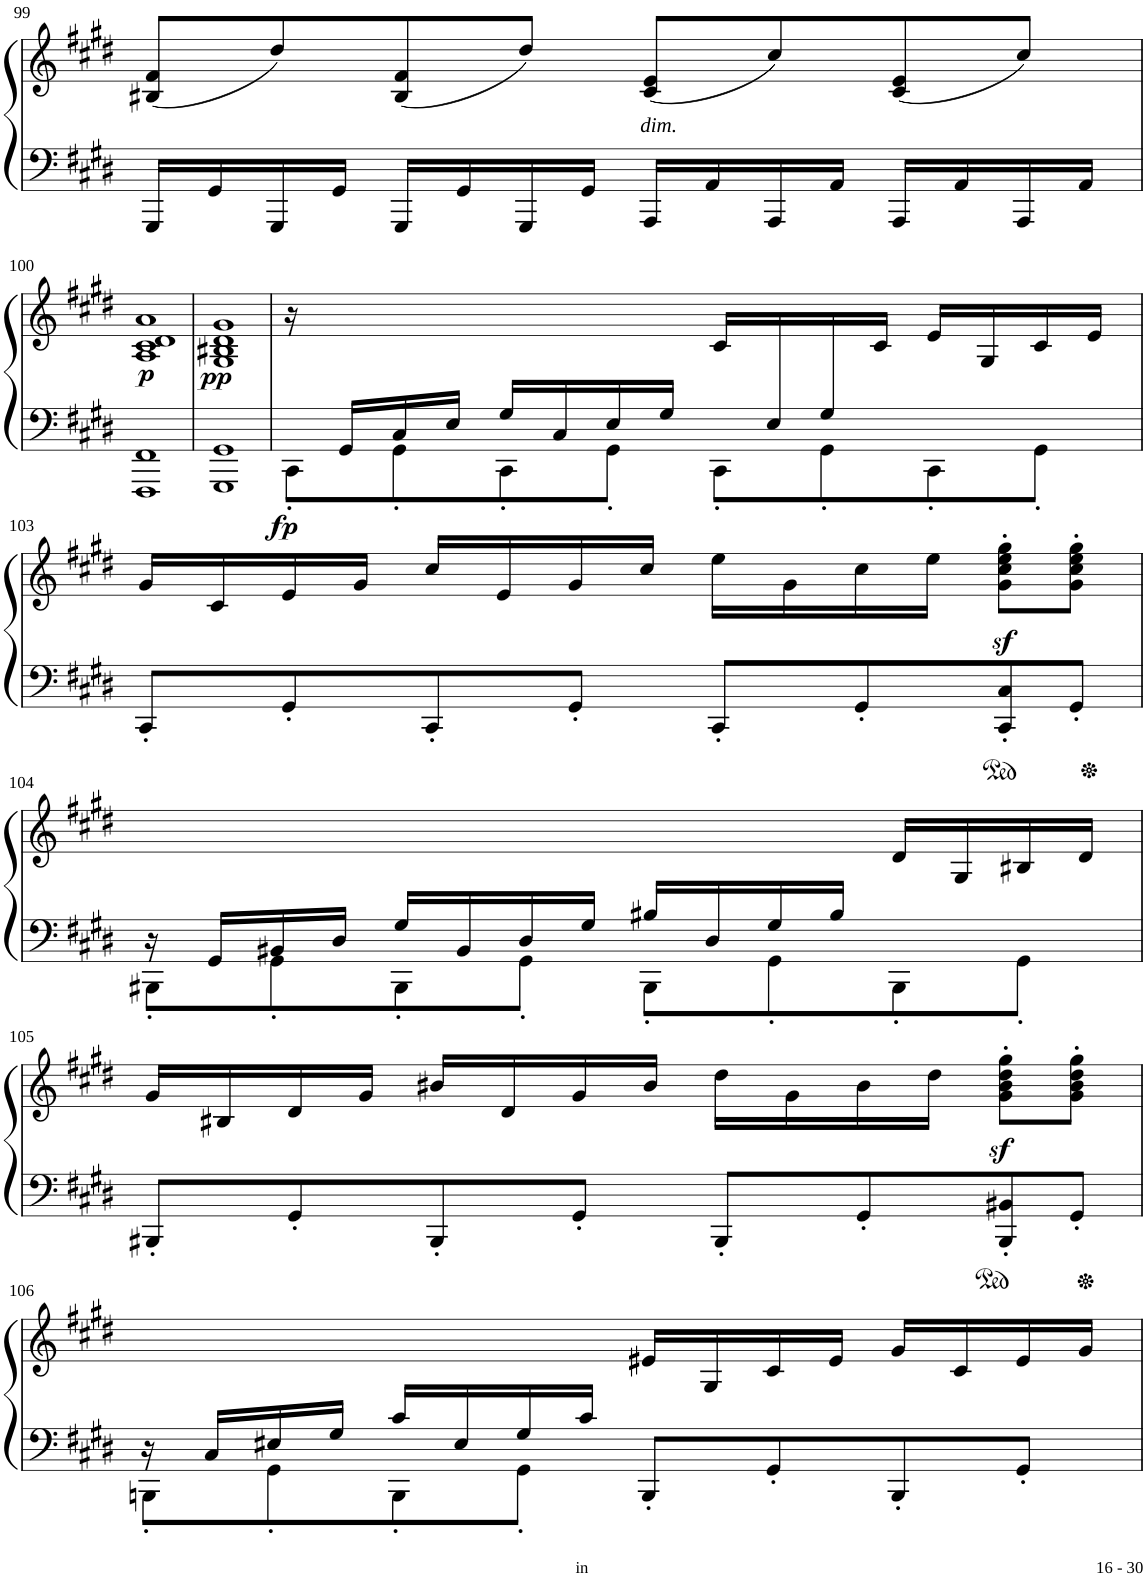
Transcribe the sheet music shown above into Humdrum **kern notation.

**kern	**kern	**dynam
*part1	*part1	*part1
*staff2	*staff1	*staff1/2
*I"Piano	*	*
*I'Pno	*	*
!!LO:PB:g=z
*clefF4	*clefG2	*
*k[f#c#g#d#]	*k[f#c#g#d#]	*
*M4/4	*M4/4	*
*met(c)	*met(c)	*
=99	=99	=99
16GGG#/LL	(8B#X/ 8f#/L	.
16GG#/	.	.
16GGG#/	8dd#/)	.
16GG#/JJ	.	.
16GGG#/LL	(8B#/ 8f#/	.
16GG#/	.	.
16GGG#/	8dd#/J)	.
16GG#/JJ	.	.
!	!	!LO:DY:a=2
16AAA/LL	(8c#/ 8e/L	other-dynamics
16AA/	.	.
16AAA/	8cc#/)	.
16AA/JJ	.	.
16AAA/LL	(8c#/ 8e/	.
16AA/	.	.
16AAA/	8cc#/J)	.
16AA/JJ	.	.
!!LO:LB:g=z
=100	=100	=100
!	!	!LO:DY:b
1FFF# 1FF#	1A 1c# 1d# 1a	p
=101	=101	=101
!	!	!LO:DY:b
1GGG# 1GG#	1G# 1B#X 1d# 1g#	pp
=102	=102	=102
*^	*	*
!	!	!	!LO:DY:b=2
16ryy	8CC#'<\L	16r	fp
16GG#/LL	.	4..ryy	.
16C#/	8GG#'<\	.	.
16E/JJ	.	.	.
16G#/LL	8CC#'<\	.	.
16C#/	.	.	.
16E/	8GG#'<\J	.	.
16G#/JJ	.	.	.
16ryy	8CC#'<\L	16c#/LL	.
16E/	.	8ryy	.
16G#/	8GG#'<\	.	.
4ryy	.	16c#/JJ	.
.	8CC#'<\	16e/LL	.
.	.	16G#/	.
.	8GG#'<\J	16c#/	.
16ryy	.	16e/JJ	.
*v	*v	*	*
!!LO:LB:g=z
=103	=103	=103
8CC#'/L	16g#/LL	.
.	16c#/	.
8GG#'/	16e/	.
.	16g#/JJ	.
8CC#'/	16cc#/LL	.
.	16e/	.
8GG#'/J	16g#/	.
.	16cc#/JJ	.
8CC#'/L	16ee\LL	.
.	16g#\	.
8GG#'/	16cc#\	.
.	16ee\JJ	.
8CC#/' 8C#/'	8g#\z<' 8cc#\z<' 8ee\z<' 8gg#\z<'L	.
8GG#'/J	8g#\' 8cc#\' 8ee\' 8gg#\'J	.
!!LO:LB:g=z
=104	=104	=104
*^	*	*
16ryy	8BBB#X'<\L	16r	.
16GG#/LL	.	8.ryy	.
16BB#X/	8GG#'<\	.	.
16D#/JJ	.	.	.
16G#/LL	8BBB#'<\	.	.
16BB#/	.	.	.
16D#/	8GG#'<\J	.	.
16G#/JJ	.	.	.
16B#X/LL	8BBB#'<\L	.	.
16D#/	.	.	.
16G#/	8GG#'<\	.	.
16B#/JJ	.	.	.
4ryy	8BBB#'<\	16d#/LL	.
.	.	16G#/	.
.	8GG#'<\J	16B#X/	.
.	.	16d#/JJ	.
*v	*v	*	*
!!LO:LB:g=z
=105	=105	=105
8BBB#X'/L	16g#/LL	.
.	16B#X/	.
8GG#'/	16d#/	.
.	16g#/JJ	.
8BBB#'/	16b#X/LL	.
.	16d#/	.
8GG#'/J	16g#/	.
.	16b#/JJ	.
8BBB#'/L	16dd#\LL	.
.	16g#\	.
8GG#'/	16b#\	.
.	16dd#\JJ	.
8BBB#/' 8BB#X/'	8g#\z<' 8b#\z<' 8dd#\z<' 8gg#\z<'L	.
8GG#'/J	8g#\' 8b#\' 8dd#\' 8gg#\'J	.
!!LO:LB:g=z
=106	=106	=106
*^	*	*
16ryy	8BBBn'<\L	16r	.
16C#/LL	.	4..ryy	.
16E#X/	8GG#'<\	.	.
16G#/JJ	.	.	.
16c#/LL	8BBB'<\	.	.
16E#/	.	.	.
16G#/	8GG#'<\J	.	.
16c#/JJ	.	.	.
2ryy	8BBB'/L	16e#X/LL	.
.	.	16G#/	.
.	8GG#'/	16c#/	.
.	.	16e#/JJ	.
.	8BBB'/	16g#/LL	.
.	.	16c#/	.
.	8GG#'/J	16e#/	.
.	.	16g#/JJ	.
*v	*v	*	*
=	=	=
*-	*-	*-
